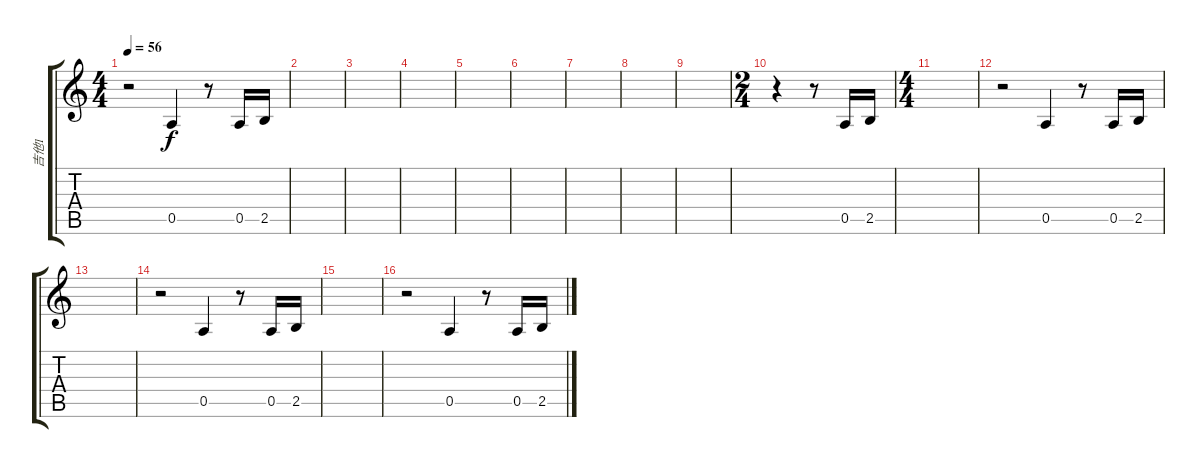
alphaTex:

\track ("吉他1" "吉他1") {instrument electricguitarjazz}
\staff {score tabs}
\tuning (E4 B3 G3 D3 A2 E2) {hide}
\ts (4 4)
\tempo 56
\clef g2
\ks c
r.2{dy f} 0.5.4 r.8 0.5.16 2.5.16 |
|
|
|
|
|
|
|
|
\ts (2 4)
r.4 r.8 0.5.16 2.5.16 |
\ts (4 4)
|
r.2 0.5.4 r.8 0.5.16 2.5.16 |
|
r.2 0.5.4 r.8 0.5.16 2.5.16 |
|
r.2 0.5.4 r.8 0.5.16 2.5.16
